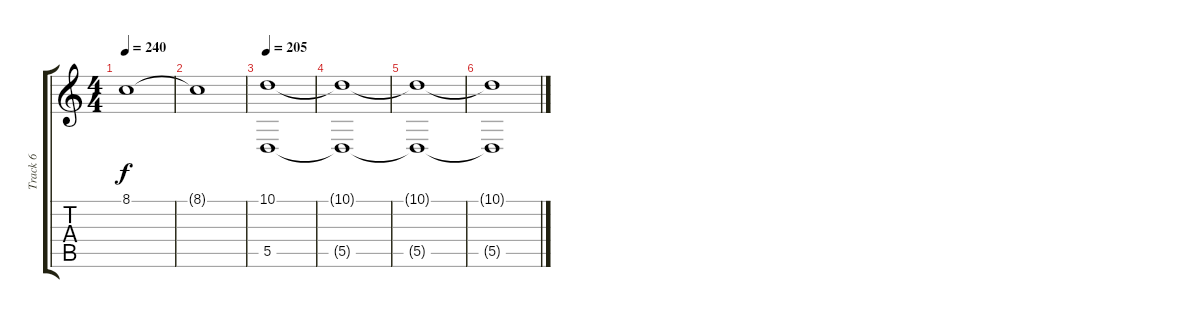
\track ("Track 6" "Track 6") {instrument brightacousticpiano}
\staff {score tabs}
\tuning (E4 B3 G3 D3 A2 D2) {hide}
\ts (4 4)
\tempo 240
\clef g2
\ks c
8.1.1{dy f} |
8.1{t}.1 |
\tempo 205
(10.1 5.5).1 |
(10.1{t} 5.5{t}).1 |
(10.1{t} 5.5{t}).1 |
(10.1{t} 5.5{t}).1
